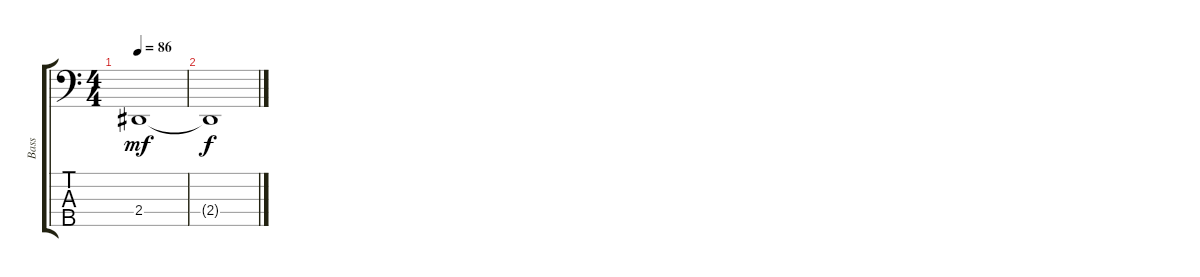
\track ("Bass" "Bass") {instrument electricbassfinger}
\staff {score tabs}
\tuning (Gb2 Db2 Ab1 Db1 Bb0) {hide}
\ts (4 4)
\tempo 86
\clef f4
\ks c
2.4.1{dy mf} |
2.4{t}.1{dy f volume 0}
